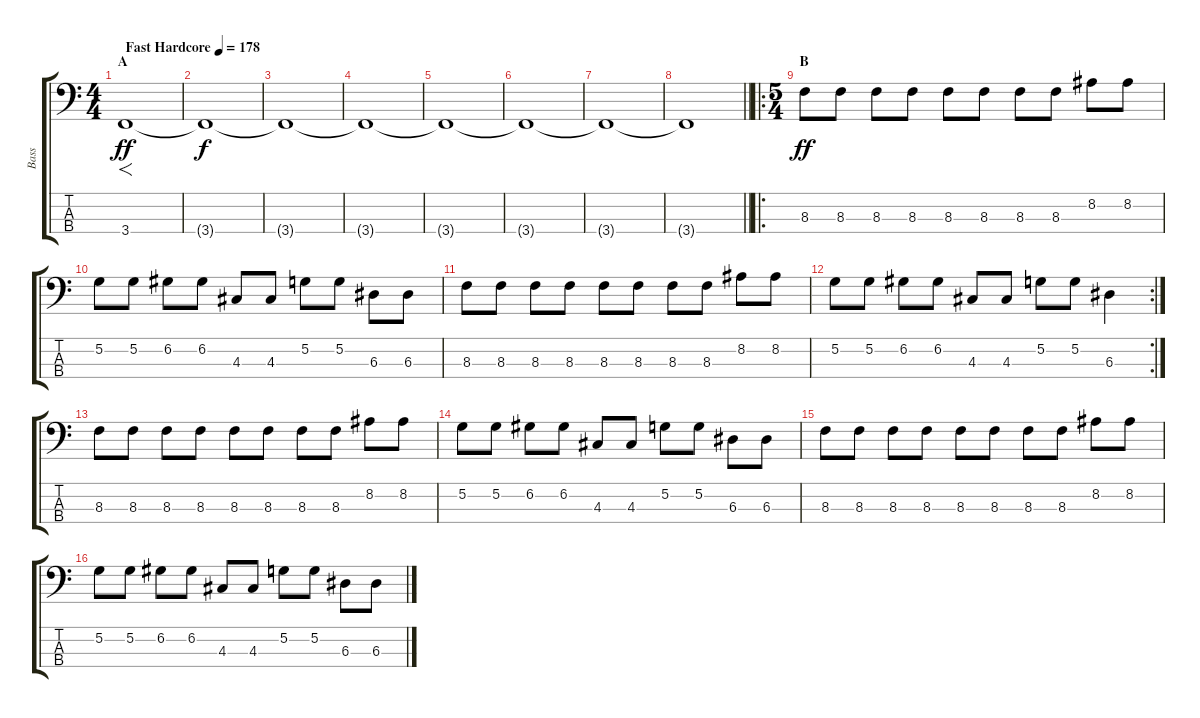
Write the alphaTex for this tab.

\track ("Bass" "Bass") {instrument electricbasspick}
\staff {score tabs}
\tuning (G2 D2 A1 D1) {hide}
\ts (4 4)
\section ("" "A")
\tempo (178 "Fast Hardcore")
\clef f4
\ks c
3.4.1{f dy ff instrument electricbasspick} |
3.4{t}.1{dy f} |
3.4{t}.1 |
3.4{t}.1 |
3.4{t}.1 |
3.4{t}.1 |
3.4{t}.1 |
\barLineRight lightlight
3.4{t}.1 |
\ro
\ts (5 4)
\section ("" "B")
8.3.8{dy ff} 8.3.8 8.3.8 8.3.8 8.3.8 8.3.8 8.3.8 8.3.8 8.2.8 8.2.8 |
5.2.8 5.2.8 6.2.8 6.2.8 4.3.8 4.3.8 5.2.8 5.2.8 6.3.8 6.3.8 |
8.3.8 8.3.8 8.3.8 8.3.8 8.3.8 8.3.8 8.3.8 8.3.8 8.2.8 8.2.8 |
\rc 2
5.2.8 5.2.8 6.2.8 6.2.8 4.3.8 4.3.8 5.2.8 5.2.8 6.3.4 |
8.3.8 8.3.8 8.3.8 8.3.8 8.3.8 8.3.8 8.3.8 8.3.8 8.2.8 8.2.8 |
5.2.8 5.2.8 6.2.8 6.2.8 4.3.8 4.3.8 5.2.8 5.2.8 6.3.8 6.3.8 |
8.3.8 8.3.8 8.3.8 8.3.8 8.3.8 8.3.8 8.3.8 8.3.8 8.2.8 8.2.8 |
5.2.8 5.2.8 6.2.8 6.2.8 4.3.8 4.3.8 5.2.8 5.2.8 6.3.8 6.3.8
